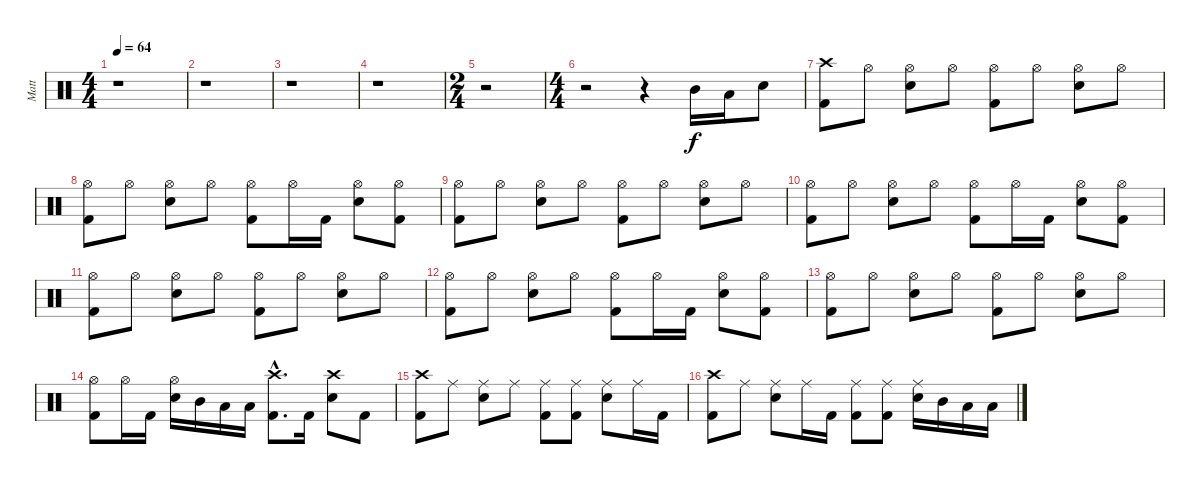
\track ("Matt" "Matt") {instrument percussion}
\staff {score}
\articulation defaults
\ts (4 4)
\tempo 64
\clef neutral
\ks c
r.1{dy f} |
r.1 |
r.1 |
r.1 |
\ts (2 4)
r.2 |
\ts (4 4)
r.2 r.4 "Mid Tom (hit)".16 "Low Tom (hit)".16 "Electric Snare (hit)".8 |
("Crash high (hit)" "Kick (hit) 2").8 "Hi-Hat (open)".8 ("Hi-Hat (open)" "Electric Snare (hit)").8 "Hi-Hat (open)".8 ("Hi-Hat (open)" "Kick (hit) 2").8 "Hi-Hat (open)".8 ("Hi-Hat (open)" "Electric Snare (hit)").8 "Hi-Hat (open)".8 |
("Hi-Hat (open)" "Kick (hit) 2").8 "Hi-Hat (open)".8 ("Hi-Hat (open)" "Electric Snare (hit)").8 "Hi-Hat (open)".8 ("Hi-Hat (open)" "Kick (hit) 2").8 "Hi-Hat (open)".16 "Kick (hit) 2".16 ("Hi-Hat (open)" "Electric Snare (hit)").8 ("Hi-Hat (open)" "Kick (hit) 2").8 |
("Hi-Hat (open)" "Kick (hit) 2").8 "Hi-Hat (open)".8 ("Hi-Hat (open)" "Electric Snare (hit)").8 "Hi-Hat (open)".8 ("Hi-Hat (open)" "Kick (hit) 2").8 "Hi-Hat (open)".8 ("Hi-Hat (open)" "Electric Snare (hit)").8 "Hi-Hat (open)".8 |
("Hi-Hat (open)" "Kick (hit) 2").8 "Hi-Hat (open)".8 ("Hi-Hat (open)" "Electric Snare (hit)").8 "Hi-Hat (open)".8 ("Hi-Hat (open)" "Kick (hit) 2").8 "Hi-Hat (open)".16 "Kick (hit) 2".16 ("Hi-Hat (open)" "Electric Snare (hit)").8 ("Hi-Hat (open)" "Kick (hit) 2").8 |
("Hi-Hat (open)" "Kick (hit) 2").8 "Hi-Hat (open)".8 ("Hi-Hat (open)" "Electric Snare (hit)").8 "Hi-Hat (open)".8 ("Hi-Hat (open)" "Kick (hit) 2").8 "Hi-Hat (open)".8 ("Hi-Hat (open)" "Electric Snare (hit)").8 "Hi-Hat (open)".8 |
("Hi-Hat (open)" "Kick (hit) 2").8 "Hi-Hat (open)".8 ("Hi-Hat (open)" "Electric Snare (hit)").8 "Hi-Hat (open)".8 ("Hi-Hat (open)" "Kick (hit) 2").8 "Hi-Hat (open)".16 "Kick (hit) 2".16 ("Hi-Hat (open)" "Electric Snare (hit)").8 ("Hi-Hat (open)" "Kick (hit) 2").8 |
("Hi-Hat (open)" "Kick (hit) 2").8 "Hi-Hat (open)".8 ("Hi-Hat (open)" "Electric Snare (hit)").8 "Hi-Hat (open)".8 ("Hi-Hat (open)" "Kick (hit) 2").8 "Hi-Hat (open)".8 ("Hi-Hat (open)" "Electric Snare (hit)").8 "Hi-Hat (open)".8 |
("Hi-Hat (open)" "Kick (hit) 2").8 "Hi-Hat (open)".16 "Kick (hit) 2".16 ("Hi-Hat (open)" "Electric Snare (hit)").16 "Mid Tom (hit)".16 "Low Tom (hit)".16 "Low Floor Tom (hit)".16 ("Crash high (hit)"{hac} "Kick (hit) 2"{hac}).8{d} "Kick (hit) 2".16 ("Crash high (hit)" "Electric Snare (hit)").8 "Kick (hit) 2".8 |
("Crash high (hit)" "Kick (hit) 2").8 "Ride (middle)".8 ("Ride (middle)" "Electric Snare (hit)").8 "Ride (middle)".8 ("Ride (middle)" "Kick (hit) 2").8 ("Ride (middle)" "Kick (hit) 2").8 ("Ride (middle)" "Electric Snare (hit)").8 "Ride (middle)".16 "Kick (hit) 2".16 |
("Crash high (hit)" "Kick (hit) 2").8 "Ride (middle)".8 ("Ride (middle)" "Electric Snare (hit)").8 "Ride (middle)".16 "Kick (hit) 2".16 ("Ride (middle)" "Kick (hit) 2").8 ("Ride (middle)" "Kick (hit) 2").8 ("Ride (middle)" "Electric Snare (hit)").16 "Mid Tom (hit)".16 "Low Tom (hit)".16 "Low Floor Tom (hit)".16
